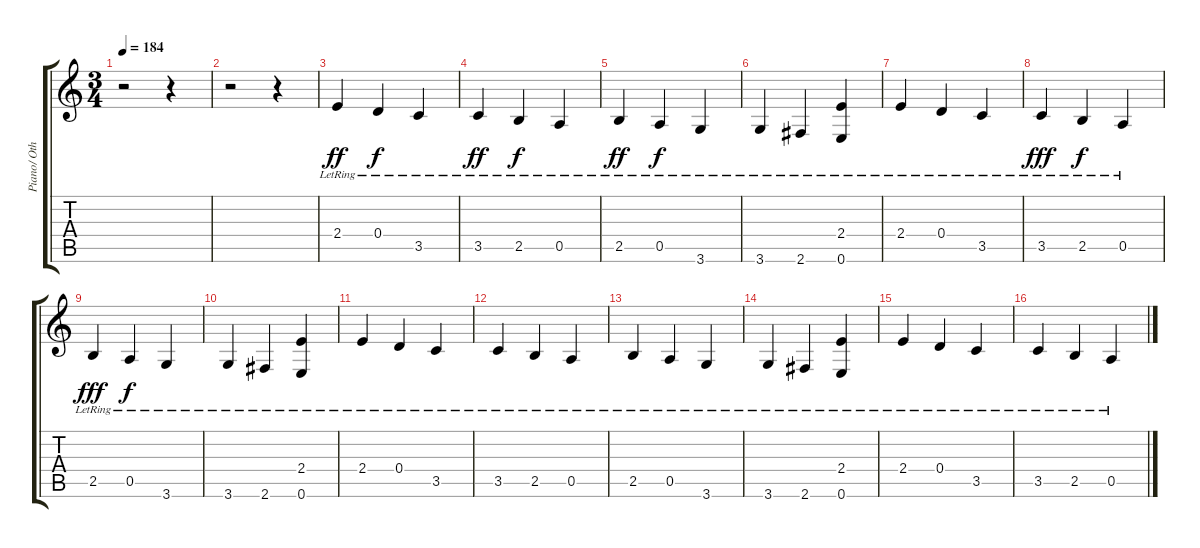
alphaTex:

\track ("Piano/ Other" "Piano/ Oth") {instrument acousticguitarsteel}
\staff {score tabs}
\tuning (E4 B3 G3 D3 A2 E2) {hide}
\ts (3 4)
\tempo 184
\clef g2
\ks c
r.2{dy f} r.4 |
r.2 r.4 |
2.4{lr}.4{dy ff instrument acousticgrandpiano} 0.4{lr}.4{dy f} 3.5{lr}.4 |
3.5{lr}.4{dy ff} 2.5{lr}.4{dy f} 0.5{lr}.4 |
2.5{lr}.4{dy ff} 0.5{lr}.4{dy f} 3.6{lr}.4 |
3.6{lr}.4 2.6{lr}.4 (2.4{lr} 0.6{lr}).4 |
2.4{lr}.4 0.4{lr}.4 3.5{lr}.4 |
3.5{lr}.4{dy fff} 2.5{lr}.4{dy f} 0.5{lr}.4 |
2.5{lr}.4{dy fff} 0.5{lr}.4{dy f} 3.6{lr}.4 |
3.6{lr}.4 2.6{lr}.4 (2.4{lr} 0.6{lr}).4 |
2.4{lr}.4 0.4{lr}.4 3.5{lr}.4 |
3.5{lr}.4 2.5{lr}.4 0.5{lr}.4 |
2.5{lr}.4 0.5{lr}.4 3.6{lr}.4 |
3.6{lr}.4 2.6{lr}.4 (2.4{lr} 0.6{lr}).4 |
2.4{lr}.4 0.4{lr}.4 3.5{lr}.4 |
3.5{lr}.4 2.5{lr}.4 0.5{lr}.4
